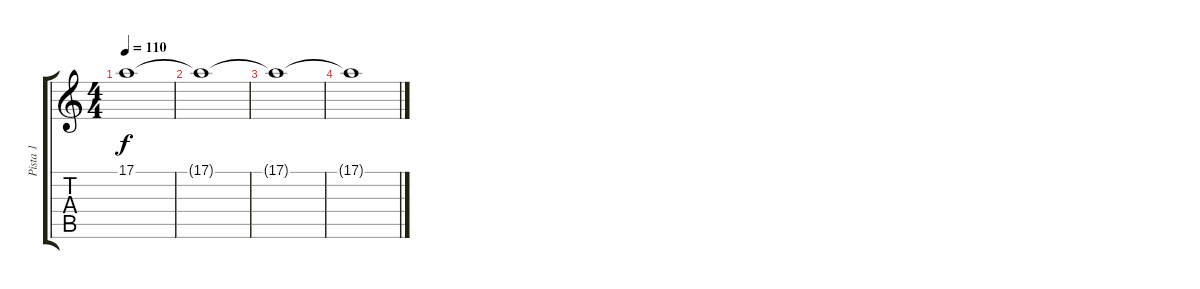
\track ("Pista 1" "Pista 1") {instrument stringensemble1}
\staff {score tabs}
\tuning (E4 B3 G3 D3 A2 E2) {hide}
\ts (4 4)
\tempo 110
\clef g2
\ks c
17.1.1{dy f} |
17.1{t}.1 |
17.1{t}.1 |
17.1{t}.1
